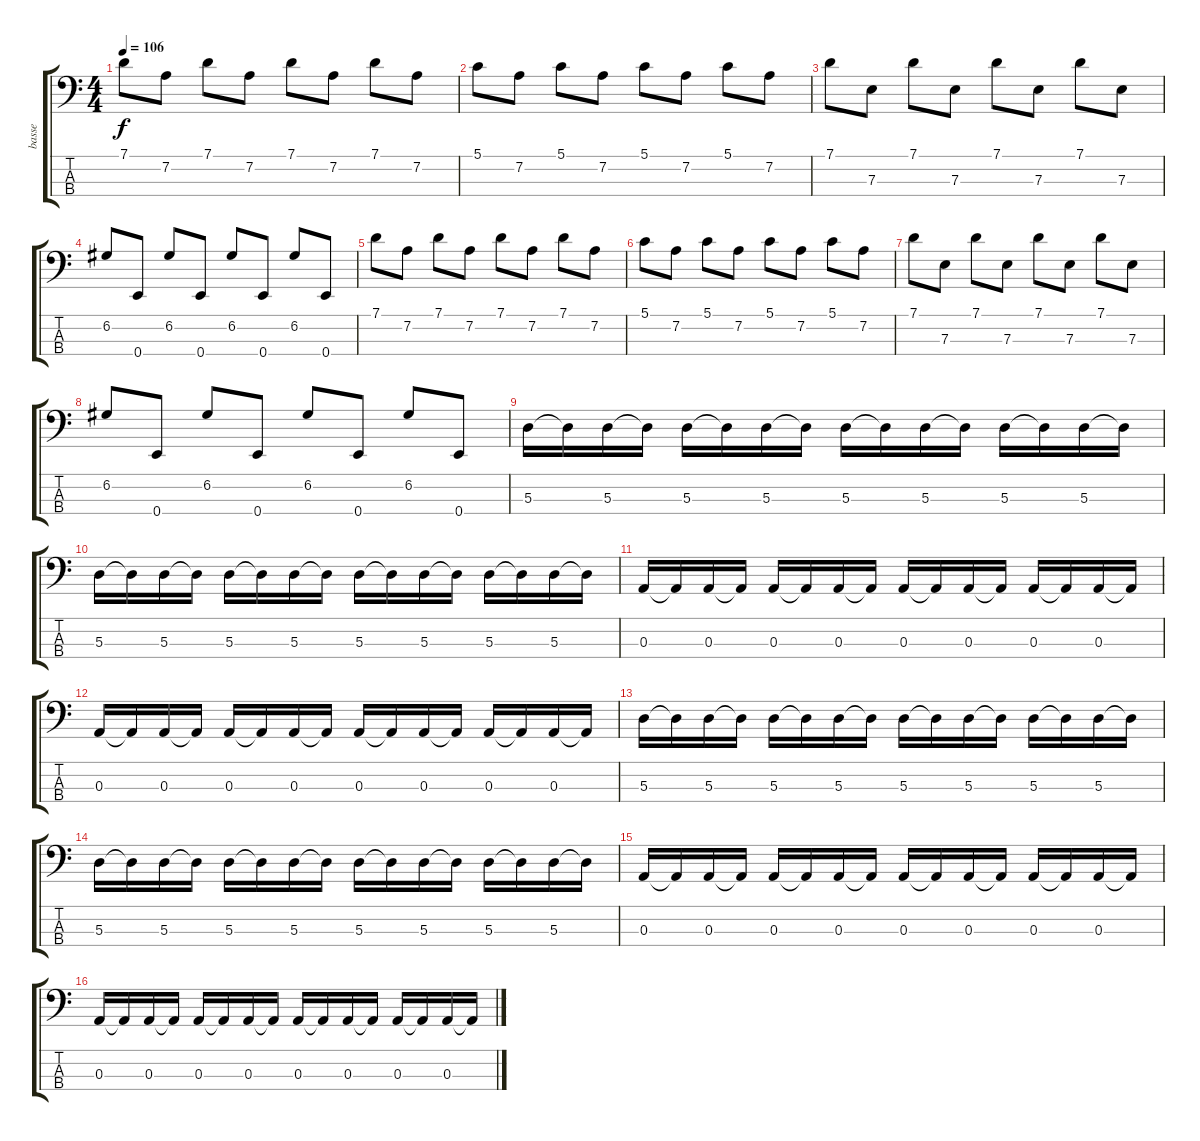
\track ("basse" "basse") {instrument fretlessbass}
\staff {score tabs}
\tuning (G2 D2 A1 E1) {hide}
\ts (4 4)
\tempo 106
\clef f4
\ks c
7.1.8{dy f} 7.2.8 7.1.8 7.2.8 7.1.8 7.2.8 7.1.8 7.2.8 |
5.1.8 7.2.8 5.1.8 7.2.8 5.1.8 7.2.8 5.1.8 7.2.8 |
7.1.8 7.3.8 7.1.8 7.3.8 7.1.8 7.3.8 7.1.8 7.3.8 |
6.2.8 0.4.8 6.2.8 0.4.8 6.2.8 0.4.8 6.2.8 0.4.8 |
7.1.8 7.2.8 7.1.8 7.2.8 7.1.8 7.2.8 7.1.8 7.2.8 |
5.1.8 7.2.8 5.1.8 7.2.8 5.1.8 7.2.8 5.1.8 7.2.8 |
7.1.8 7.3.8 7.1.8 7.3.8 7.1.8 7.3.8 7.1.8 7.3.8 |
6.2.8 0.4.8 6.2.8 0.4.8 6.2.8 0.4.8 6.2.8 0.4.8 |
5.3.16{instrument synthbass2} 5.3{t}.16 5.3.16 5.3{t}.16 5.3.16 5.3{t}.16 5.3.16 5.3{t}.16 5.3.16 5.3{t}.16 5.3.16 5.3{t}.16 5.3.16 5.3{t}.16 5.3.16 5.3{t}.16 |
5.3.16{instrument synthbass2} 5.3{t}.16 5.3.16 5.3{t}.16 5.3.16 5.3{t}.16 5.3.16 5.3{t}.16 5.3.16 5.3{t}.16 5.3.16 5.3{t}.16 5.3.16 5.3{t}.16 5.3.16 5.3{t}.16 |
0.3.16 0.3{t}.16 0.3.16 0.3{t}.16 0.3.16 0.3{t}.16 0.3.16 0.3{t}.16 0.3.16 0.3{t}.16 0.3.16 0.3{t}.16 0.3.16 0.3{t}.16 0.3.16 0.3{t}.16 |
0.3.16 0.3{t}.16 0.3.16 0.3{t}.16 0.3.16 0.3{t}.16 0.3.16 0.3{t}.16 0.3.16 0.3{t}.16 0.3.16 0.3{t}.16 0.3.16 0.3{t}.16 0.3.16 0.3{t}.16 |
5.3.16{instrument synthbass2} 5.3{t}.16 5.3.16 5.3{t}.16 5.3.16 5.3{t}.16 5.3.16 5.3{t}.16 5.3.16 5.3{t}.16 5.3.16 5.3{t}.16 5.3.16 5.3{t}.16 5.3.16 5.3{t}.16 |
5.3.16{instrument synthbass2} 5.3{t}.16 5.3.16 5.3{t}.16 5.3.16 5.3{t}.16 5.3.16 5.3{t}.16 5.3.16 5.3{t}.16 5.3.16 5.3{t}.16 5.3.16 5.3{t}.16 5.3.16 5.3{t}.16 |
0.3.16 0.3{t}.16 0.3.16 0.3{t}.16 0.3.16 0.3{t}.16 0.3.16 0.3{t}.16 0.3.16 0.3{t}.16 0.3.16 0.3{t}.16 0.3.16 0.3{t}.16 0.3.16 0.3{t}.16 |
0.3.16 0.3{t}.16 0.3.16 0.3{t}.16 0.3.16 0.3{t}.16 0.3.16 0.3{t}.16 0.3.16 0.3{t}.16 0.3.16 0.3{t}.16 0.3.16 0.3{t}.16 0.3.16 0.3{t}.16
